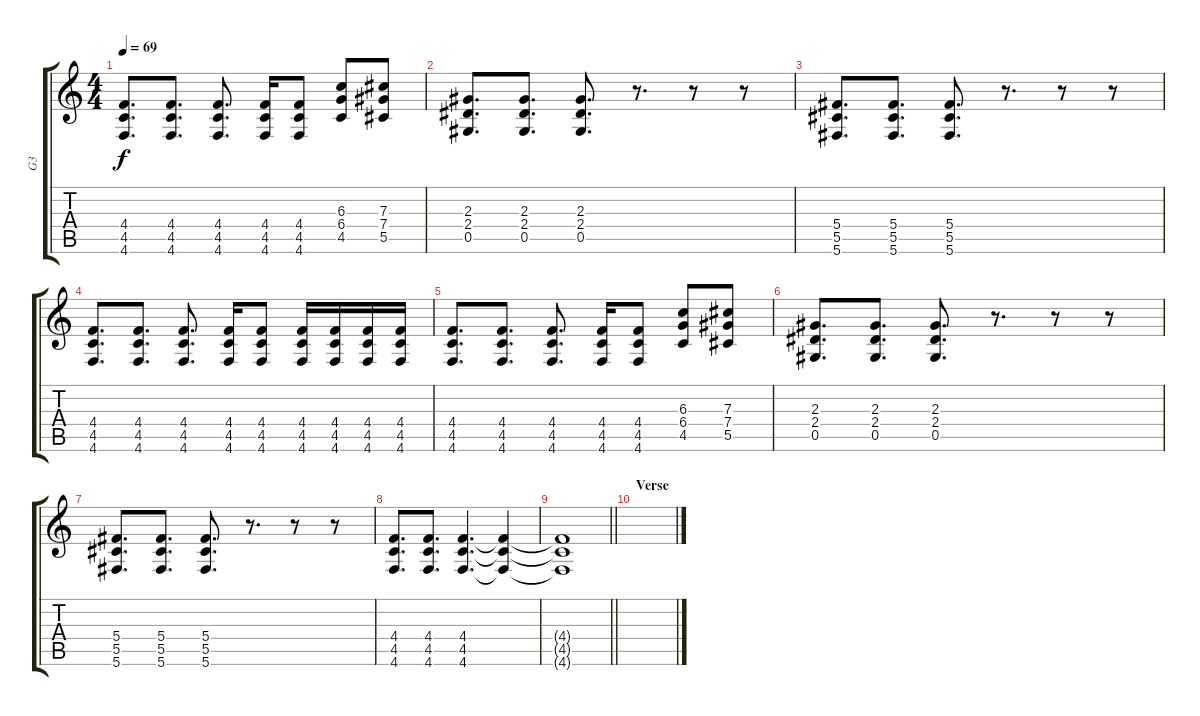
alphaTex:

\track ("G3" "G3") {instrument distortionguitar}
\staff {score tabs}
\tuning (Eb4 Bb3 Gb3 Db3 Ab2 Db2) {hide}
\ts (4 4)
\tempo 69
\clef g2
\ks c
(4.4 4.5 4.6).8{d dy f} (4.4 4.5 4.6).8{d} (4.4 4.5 4.6).8{d} (4.4 4.5 4.6).16 (4.4 4.5 4.6).8 (6.3 6.4 4.5).8 (7.3 7.4 5.5).8 |
(2.3 2.4 0.5).8{d} (2.3 2.4 0.5).8{d} (2.3 2.4 0.5).8{d} r.8{d} r.8 r.8 |
(5.4 5.5 5.6).8{d} (5.4 5.5 5.6).8{d} (5.4 5.5 5.6).8{d} r.8{d} r.8 r.8 |
(4.4 4.5 4.6).8{d} (4.4 4.5 4.6).8{d} (4.4 4.5 4.6).8{d} (4.4 4.5 4.6).16 (4.4 4.5 4.6).8 (4.4 4.5 4.6).16 (4.4 4.5 4.6).16 (4.4 4.5 4.6).16 (4.4 4.5 4.6).16 |
(4.4 4.5 4.6).8{d} (4.4 4.5 4.6).8{d} (4.4 4.5 4.6).8{d} (4.4 4.5 4.6).16 (4.4 4.5 4.6).8 (6.3 6.4 4.5).8 (7.3 7.4 5.5).8 |
(2.3 2.4 0.5).8{d} (2.3 2.4 0.5).8{d} (2.3 2.4 0.5).8{d} r.8{d} r.8 r.8 |
(5.4 5.5 5.6).8{d} (5.4 5.5 5.6).8{d} (5.4 5.5 5.6).8{d} r.8{d} r.8 r.8 |
(4.4 4.5 4.6).8{d} (4.4 4.5 4.6).8{d} (4.4 4.5 4.6).4{d} (4.4{t} 4.5{t} 4.6{t}).4 |
\barLineRight lightlight
(4.4{t} 4.5{t} 4.6{t}).1 |
\section ("" "Verse")
